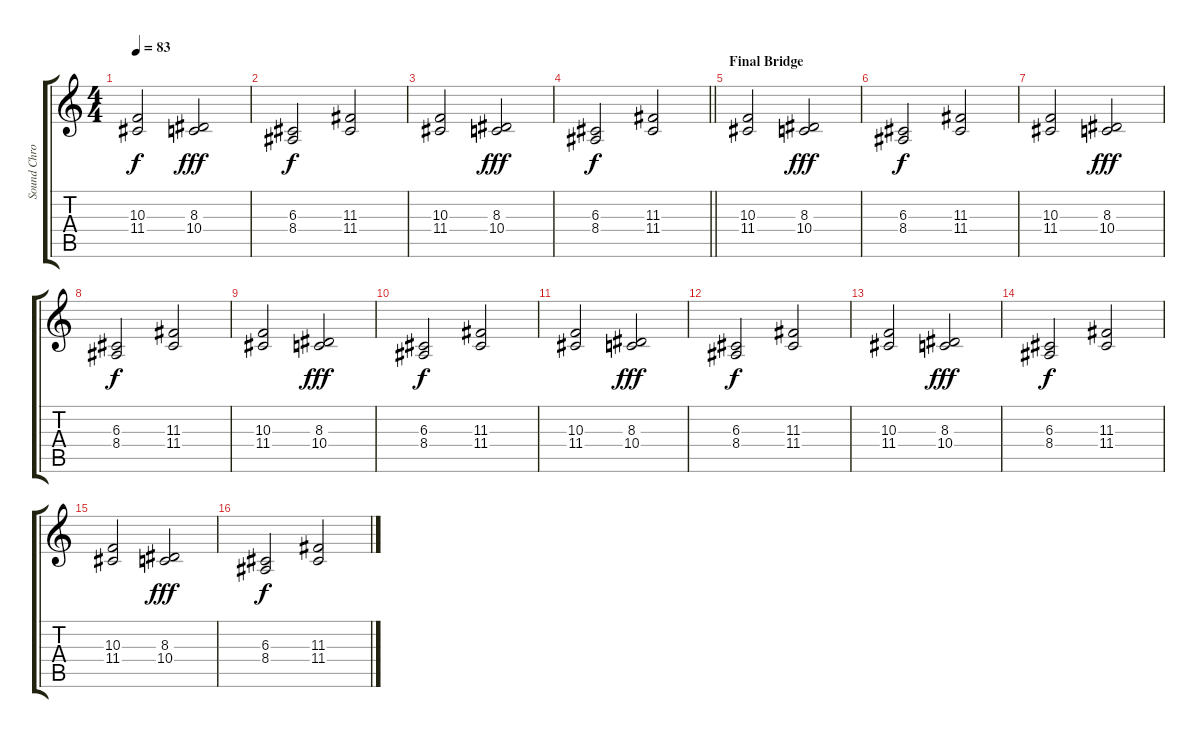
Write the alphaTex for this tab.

\track ("Sound Chrous" "Sound Chro") {instrument electricgrandpiano}
\staff {score tabs}
\tuning (E4 B3 G3 D3 A2 E2) {hide}
\ts (4 4)
\tempo 83
\clef g2
\ks c
(10.3 11.4).2{dy f} (8.3 10.4).2{dy fff} |
(6.3 8.4).2{dy f} (11.3 11.4).2 |
(10.3 11.4).2 (8.3 10.4).2{dy fff} |
\barLineRight lightlight
(6.3 8.4).2{dy f} (11.3 11.4).2 |
\section ("" "Final Bridge")
(10.3 11.4).2 (8.3 10.4).2{dy fff} |
(6.3 8.4).2{dy f} (11.3 11.4).2 |
(10.3 11.4).2 (8.3 10.4).2{dy fff} |
(6.3 8.4).2{dy f} (11.3 11.4).2 |
(10.3 11.4).2 (8.3 10.4).2{dy fff} |
(6.3 8.4).2{dy f} (11.3 11.4).2 |
(10.3 11.4).2 (8.3 10.4).2{dy fff} |
(6.3 8.4).2{dy f} (11.3 11.4).2 |
(10.3 11.4).2 (8.3 10.4).2{dy fff} |
(6.3 8.4).2{dy f} (11.3 11.4).2 |
(10.3 11.4).2 (8.3 10.4).2{dy fff} |
(6.3 8.4).2{dy f} (11.3 11.4).2
